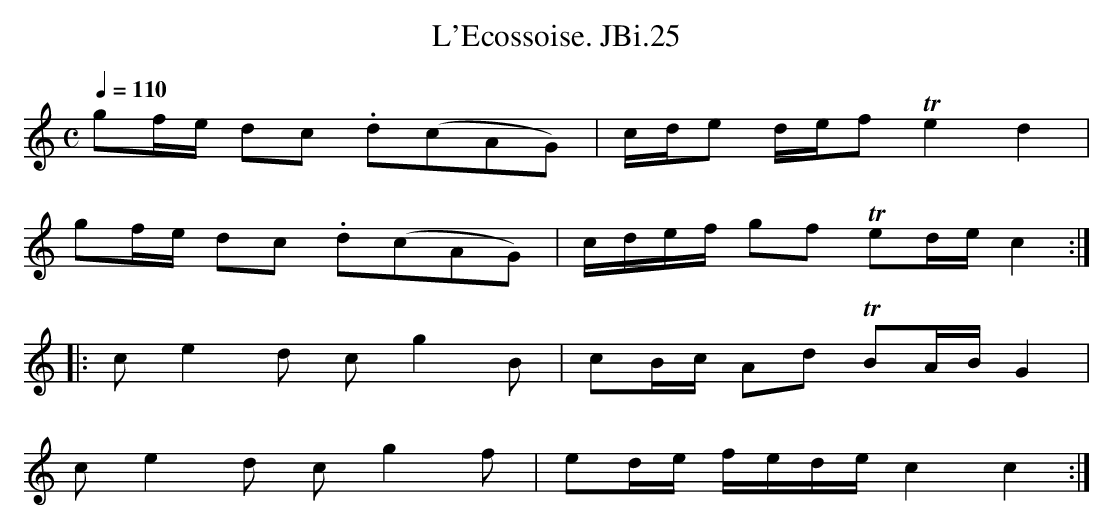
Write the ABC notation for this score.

X:1
T:L'Ecossoise. JBi.25
M:C
L:1/8
Q:1/4=110
K:C
gf/e/ dc .d(cAG)|c/d/e d/e/fTe2d2|
gf/e/ dc .d(cAG)|c/d/e/f/ gf Ted/e/c2:|
|:ce2d cg2B|cB/c/ Ad TBA/B/G2|
ce2d cg2f|ed/e/ f/e/d/e/c2c2:|
